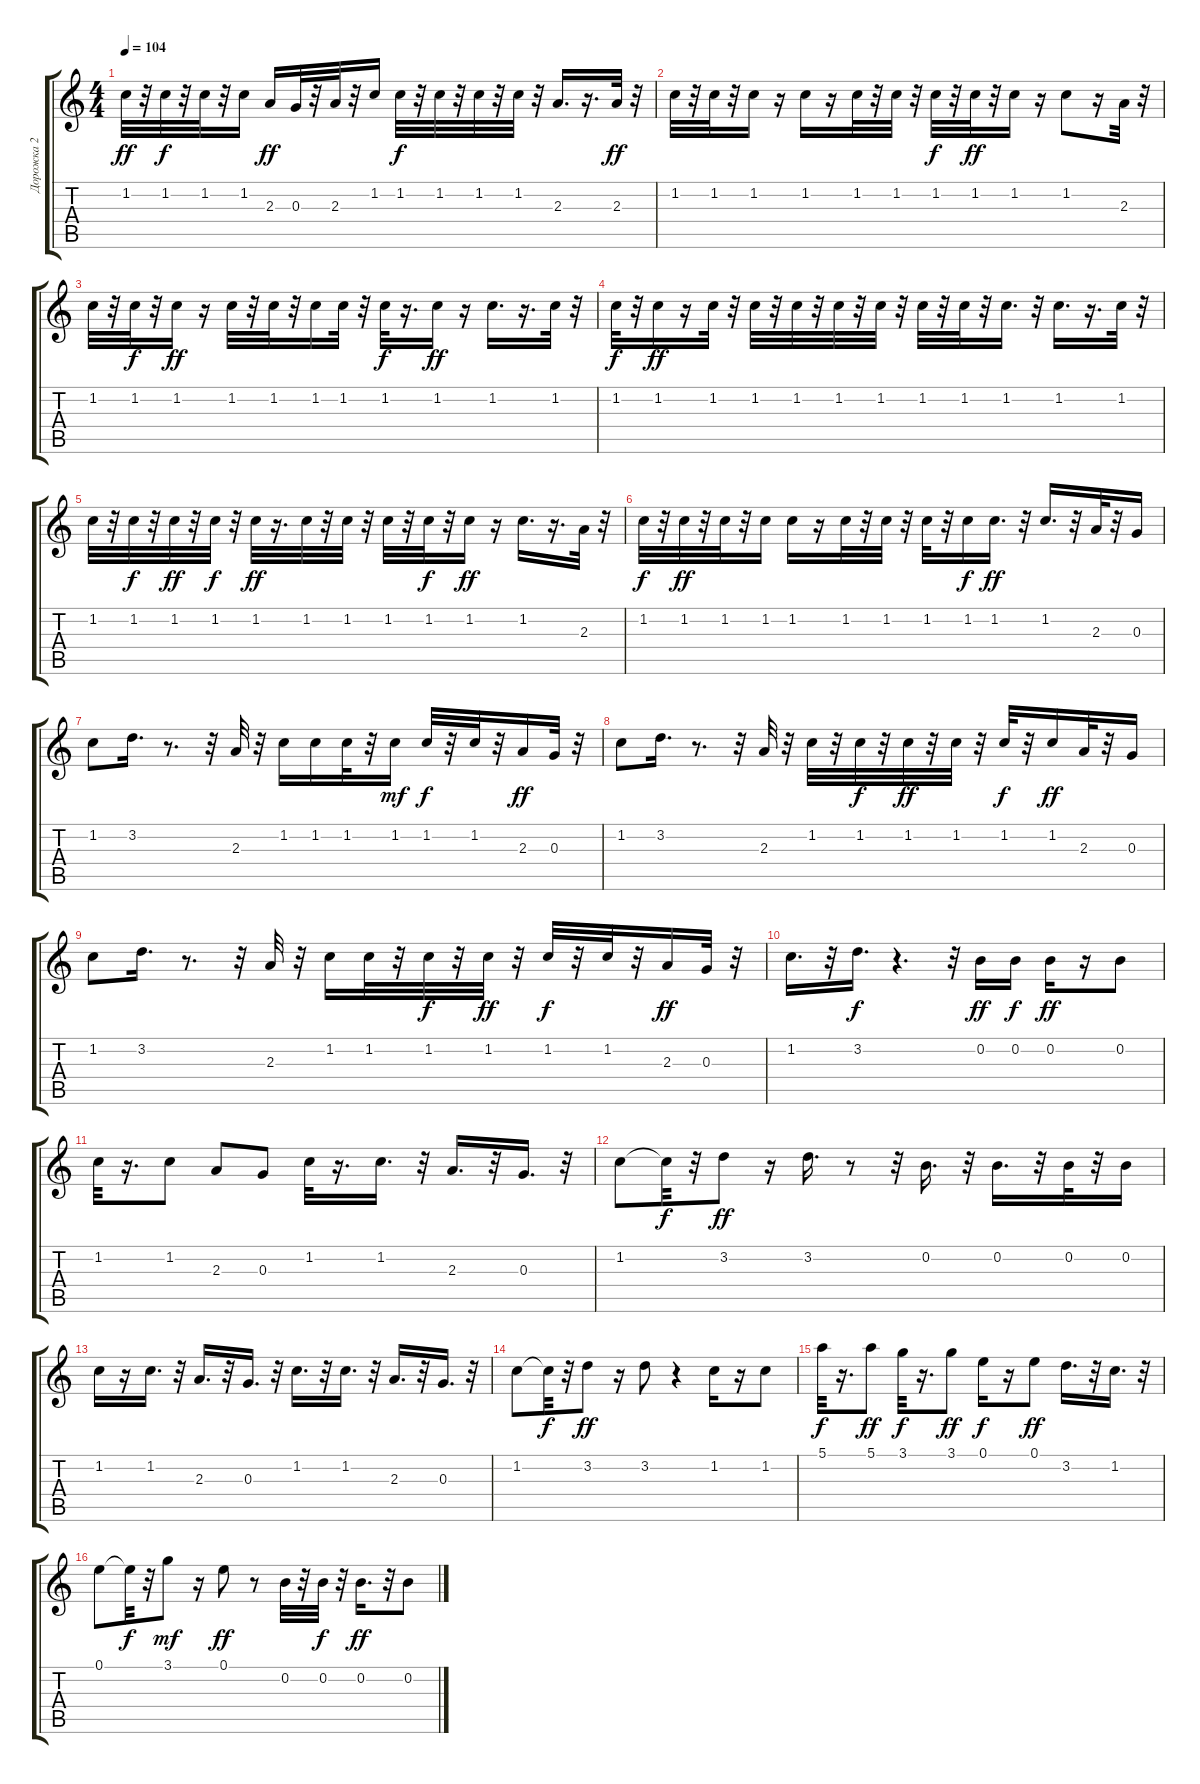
\track ("Дорожка 2" "Дорожка 2") {instrument acousticguitarsteel}
\staff {score tabs}
\tuning (E4 B3 G3 D3 A2 E2) {hide}
\ts (4 4)
\tempo 104
\clef g2
\ks c
1.2.32{dy ff} r.32 1.2.32{dy f} r.32 1.2.32 r.32 1.2.16 2.3.16{dy ff} 0.3.32 r.32 2.3.32 r.32 1.2.16 1.2.32{dy f} r.32 1.2.32 r.32 1.2.32 r.32 1.2.32 r.32 2.3.16{d} r.16{d} 2.3.32{dy ff} r.32 |
1.2.32 r.32 1.2.32 r.32 1.2.16 r.16 1.2.16 r.16 1.2.32 r.32 1.2.32 r.32 1.2.32{dy f} r.32 1.2.32{dy ff} r.32 1.2.16 r.16 1.2.8 r.16 2.3.32 r.32 |
1.2.32 r.32 1.2.32{dy f} r.32 1.2.16{dy ff} r.16 1.2.32 r.32 1.2.32 r.32 1.2.16 1.2.32 r.32 1.2.32{dy f} r.16{d} 1.2.16{dy ff} r.16 1.2.16{d} r.16{d} 1.2.32 r.32 |
1.2.32{dy f} r.32 1.2.16{dy ff} r.16 1.2.32 r.32 1.2.32 r.32 1.2.32 r.32 1.2.32 r.32 1.2.32 r.32 1.2.32 r.32 1.2.32 r.32 1.2.16{d} r.32 1.2.16{d} r.16{d} 1.2.32 r.32 |
1.2.32 r.32 1.2.32{dy f} r.32 1.2.32{dy ff} r.32 1.2.32{dy f} r.32 1.2.32{dy ff} r.16{d} 1.2.32 r.32 1.2.32 r.32 1.2.32 r.32 1.2.32{dy f} r.32 1.2.16{dy ff} r.16 1.2.16{d} r.16{d} 2.3.32 r.32 |
1.2.32{dy f} r.32 1.2.32{dy ff} r.32 1.2.32 r.32 1.2.16 1.2.16 r.16 1.2.32 r.32 1.2.32 r.32 1.2.32 r.32 1.2.16{dy f} 1.2.16{d dy ff} r.32 1.2.16{d} r.32 2.3.32 r.32 0.3.16 |
1.2.8 3.2.16{d} r.8{d} r.32 2.3.32 r.32 1.2.16 1.2.16 1.2.32 r.32 1.2.16{dy mf} 1.2.32{dy f} r.32 1.2.32 r.32 2.3.16{dy ff} 0.3.32 r.32 |
1.2.8 3.2.16{d} r.8{d} r.32 2.3.32 r.32 1.2.32 r.32 1.2.32{dy f} r.32 1.2.32{dy ff} r.32 1.2.32 r.32 1.2.32{dy f} r.32 1.2.16{dy ff} 2.3.32 r.32 0.3.16 |
1.2.8 3.2.16{d} r.8{d} r.32 2.3.32 r.32 1.2.16 1.2.32 r.32 1.2.32{dy f} r.32 1.2.32{dy ff} r.32 1.2.32{dy f} r.32 1.2.32 r.32 2.3.16{dy ff} 0.3.32 r.32 |
1.2.16{d} r.32 3.2.16{d dy f} r.4{d} r.32 0.2.16{dy ff} 0.2.16{dy f} 0.2.16{dy ff} r.16 0.2.8 |
1.2.32 r.16{d} 1.2.8 2.3.8 0.3.8 1.2.32 r.16{d} 1.2.16{d} r.32 2.3.16{d} r.32 0.3.16{d} r.32 |
1.2.8 1.2{t}.32{dy f} r.32 3.2.8{dy ff} r.16 3.2.16{d} r.8 r.32 0.2.16{d} r.32 0.2.16{d} r.32 0.2.32 r.32 0.2.16 |
1.2.16 r.16 1.2.16{d} r.32 2.3.16{d} r.32 0.3.16{d} r.32 1.2.16{d} r.32 1.2.16{d} r.32 2.3.16{d} r.32 0.3.16{d} r.32 |
1.2.8 1.2{t}.32{dy f} r.32 3.2.8{dy ff} r.16 3.2.8 r.4 1.2.16 r.16 1.2.8 |
5.1.32{dy f} r.16{d} 5.1.8{dy ff} 3.1.32{dy f} r.16{d} 3.1.8{dy ff} 0.1.16{dy f} r.16 0.1.8{dy ff} 3.2.16{d} r.32 1.2.16{d} r.32 |
0.1.8 0.1{t}.32{dy f} r.32 3.1.8{dy mf} r.16 0.1.8{dy ff} r.8 0.2.32 r.32 0.2.32{dy f} r.32 0.2.16{d dy ff} r.32 0.2.8
